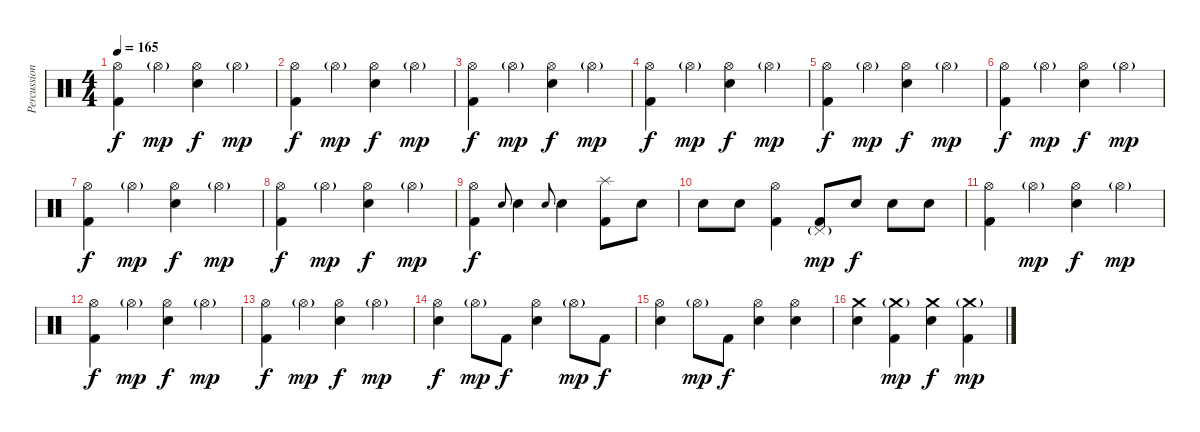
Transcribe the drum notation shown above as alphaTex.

\track ("Percussions" "Percussion") {instrument percussion}
\staff {score}
\articulation defaults
\ts (4 4)
\tempo 165
\clef neutral
\ks c
("Hi-Hat (open)" "Kick (hit) 2").4{dy f} "Hi-Hat (open)"{g}.4{dy mp} ("Hi-Hat (open)" "Electric Snare (hit)").4{dy f} "Hi-Hat (open)"{g}.4{dy mp} |
("Hi-Hat (open)" "Kick (hit) 2").4{dy f} "Hi-Hat (open)"{g}.4{dy mp} ("Hi-Hat (open)" "Electric Snare (hit)").4{dy f} "Hi-Hat (open)"{g}.4{dy mp} |
("Hi-Hat (open)" "Kick (hit) 2").4{dy f} "Hi-Hat (open)"{g}.4{dy mp} ("Hi-Hat (open)" "Electric Snare (hit)").4{dy f} "Hi-Hat (open)"{g}.4{dy mp} |
("Hi-Hat (open)" "Kick (hit) 2").4{dy f} "Hi-Hat (open)"{g}.4{dy mp} ("Hi-Hat (open)" "Electric Snare (hit)").4{dy f} "Hi-Hat (open)"{g}.4{dy mp} |
("Hi-Hat (open)" "Kick (hit) 2").4{dy f} "Hi-Hat (open)"{g}.4{dy mp} ("Hi-Hat (open)" "Electric Snare (hit)").4{dy f} "Hi-Hat (open)"{g}.4{dy mp} |
("Hi-Hat (open)" "Kick (hit) 2").4{dy f} "Hi-Hat (open)"{g}.4{dy mp} ("Hi-Hat (open)" "Electric Snare (hit)").4{dy f} "Hi-Hat (open)"{g}.4{dy mp} |
("Hi-Hat (open)" "Kick (hit) 2").4{dy f} "Hi-Hat (open)"{g}.4{dy mp} ("Hi-Hat (open)" "Electric Snare (hit)").4{dy f} "Hi-Hat (open)"{g}.4{dy mp} |
("Hi-Hat (open)" "Kick (hit) 2").4{dy f} "Hi-Hat (open)"{g}.4{dy mp} ("Hi-Hat (open)" "Electric Snare (hit)").4{dy f} "Hi-Hat (open)"{g}.4{dy mp} |
("Hi-Hat (open)" "Kick (hit) 2").4{dy f} "Electric Snare (hit)".8{gr onbeat} "Electric Snare (hit)".4 "Electric Snare (hit)".8{gr onbeat} "Electric Snare (hit)".4 ("Splash (hit)" "Kick (hit) 2").8 "Electric Snare (hit)".8 |
"Electric Snare (hit)".8 "Electric Snare (hit)".8 ("Hi-Hat (open)" "Kick (hit) 2").4 ("Pedal Hi-Hat (hit)"{g} "Kick (hit) 2").8{dy mp} "Electric Snare (hit)".8{dy f} "Electric Snare (hit)".8 "Electric Snare (hit)".8 |
("Hi-Hat (open)" "Kick (hit) 2").4 "Hi-Hat (open)"{g}.4{dy mp} ("Hi-Hat (open)" "Electric Snare (hit)").4{dy f} "Hi-Hat (open)"{g}.4{dy mp} |
("Hi-Hat (open)" "Kick (hit) 2").4{dy f} "Hi-Hat (open)"{g}.4{dy mp} ("Hi-Hat (open)" "Electric Snare (hit)").4{dy f} "Hi-Hat (open)"{g}.4{dy mp} |
("Hi-Hat (open)" "Kick (hit) 2").4{dy f} "Hi-Hat (open)"{g}.4{dy mp} ("Hi-Hat (open)" "Electric Snare (hit)").4{dy f} "Hi-Hat (open)"{g}.4{dy mp} |
("Hi-Hat (open)" "Electric Snare (hit)").4{dy f} "Hi-Hat (open)"{g}.8{dy mp} "Kick (hit) 2".8{dy f} ("Hi-Hat (open)" "Electric Snare (hit)").4 "Hi-Hat (open)"{g}.8{dy mp} "Kick (hit) 2".8{dy f} |
("Hi-Hat (open)" "Electric Snare (hit)").4 "Hi-Hat (open)"{g}.8{dy mp} "Kick (hit) 2".8{dy f} ("Hi-Hat (open)" "Electric Snare (hit)").4 ("Hi-Hat (open)" "Electric Snare (hit)").4 |
("Crash medium (hit)" "Electric Snare (hit)").4 ("Crash medium (hit)"{g} "Kick (hit) 2").4{dy mp} ("Crash medium (hit)" "Electric Snare (hit)").4{dy f} ("Crash medium (hit)"{g} "Kick (hit) 2").4{dy mp}
